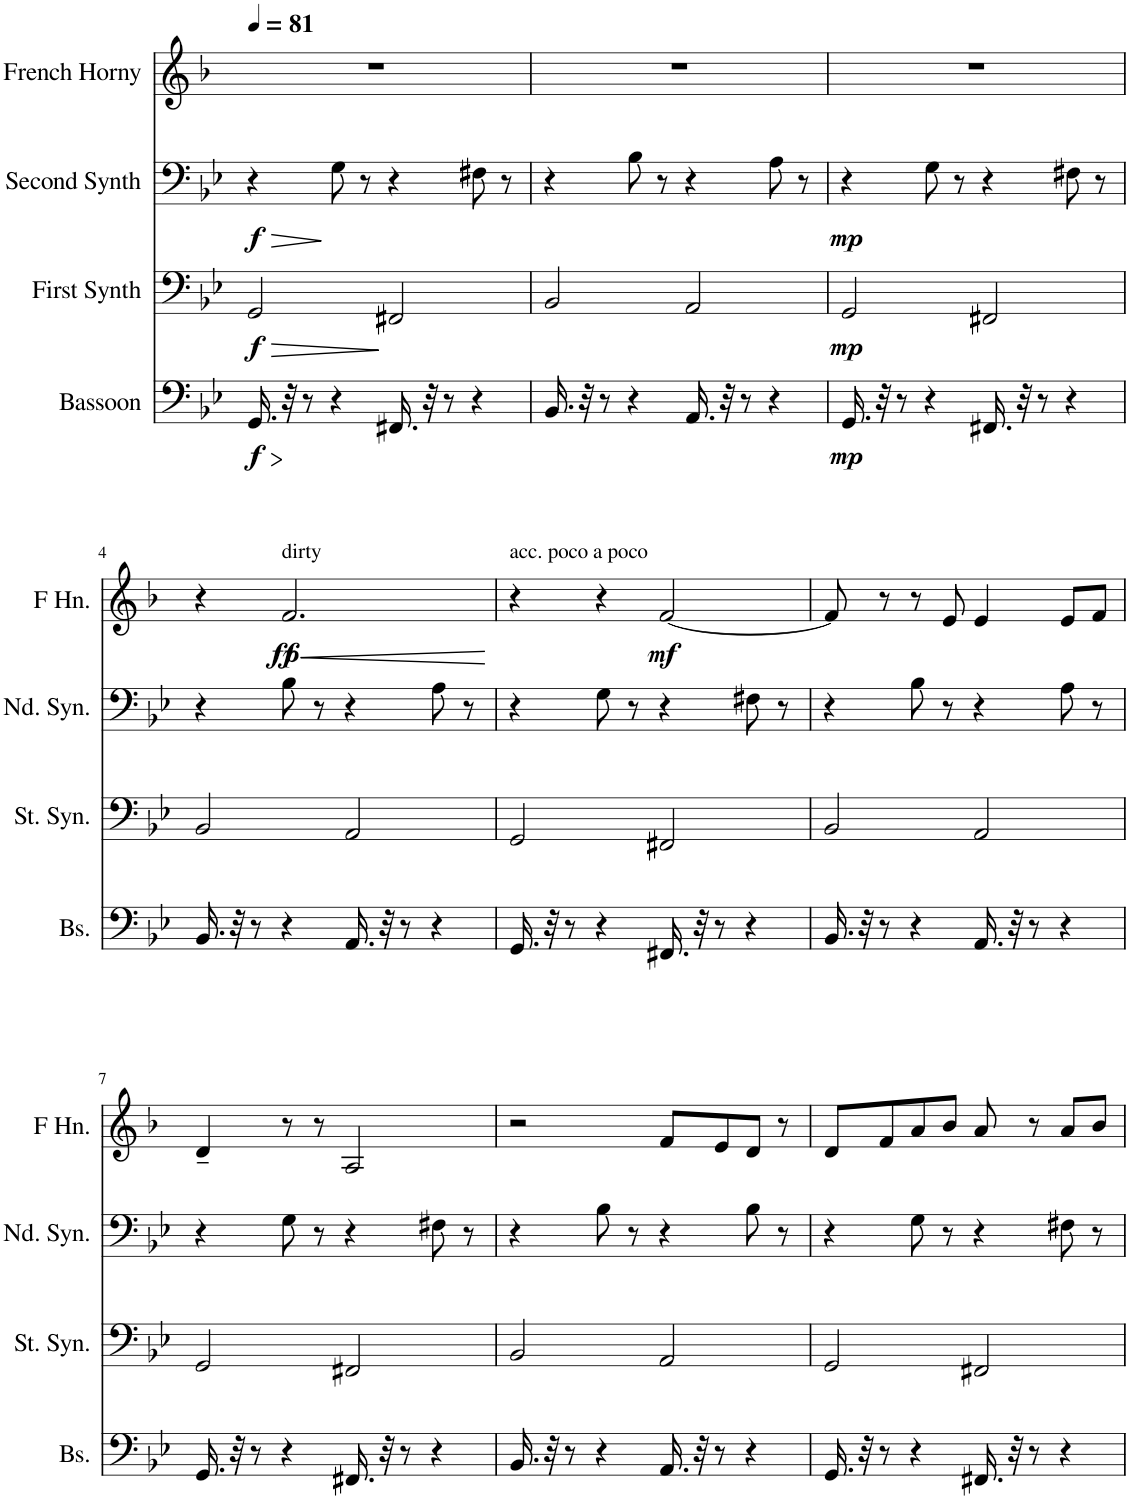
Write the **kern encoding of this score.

**kern	**dynam	**kern	**dynam	**kern	**dynam	**kern	**dynam
*part4	*part4	*part3	*part3	*part2	*part2	*part1	*part1
*staff4	*staff4	*staff3	*staff3	*staff2	*staff2	*staff1	*staff1
*I"Bassoon	*	*I"First Synth	*	*I"Second Synth	*	*I"French Horny	*
*I'Bs.	*	*I'St. Syn.	*	*	*	*I'F Hn.	*
*clefF4	*	*clefF4	*	*clefF4	*	*clefG2	*
*	*	*	*	*	*	*Trd4c7	*
*k[b-e-]	*	*k[b-e-]	*	*k[b-e-]	*	*k[b-]	*
=1	=1	=1	=1	=1	=1	=1	=1
!	!LO:HP:b	!	!LO:HP:b	!	!LO:HP:b	!	!
!	!LO:DY:n=1:b	!	!LO:DY:n=1:b	!	!LO:DY:n=1:b	!	!
16.GG/	> f	2GG/	> f	4r	> f	1r	.
32r	]	.	.	.	.	.	.
8r	.	.	.	.	.	.	.
4r	.	.	.	8G\	]	.	.
.	.	.	.	8r	.	.	.
16.FF#X/	.	2FF#X/	]	4r	.	.	.
32r	.	.	.	.	.	.	.
8r	.	.	.	.	.	.	.
4r	.	.	.	8F#X\	.	.	.
.	.	.	.	8r	.	.	.
=2	=2	=2	=2	=2	=2	=2	=2
16.BB-/	.	2BB-/	.	4r	.	1r	.
32r	.	.	.	.	.	.	.
8r	.	.	.	.	.	.	.
4r	.	.	.	8B-\	.	.	.
.	.	.	.	8r	.	.	.
16.AA/	.	2AA/	.	4r	.	.	.
32r	.	.	.	.	.	.	.
8r	.	.	.	.	.	.	.
4r	.	.	.	8A\	.	.	.
.	.	.	.	8r	.	.	.
=3	=3	=3	=3	=3	=3	=3	=3
!	!LO:DY:b	!	!LO:DY:b	!	!LO:DY:b	!	!
16.GG/	mp	2GG/	mp	4r	mp	1r	.
32r	.	.	.	.	.	.	.
8r	.	.	.	.	.	.	.
4r	.	.	.	8G\	.	.	.
.	.	.	.	8r	.	.	.
16.FF#X/	.	2FF#X/	.	4r	.	.	.
32r	.	.	.	.	.	.	.
8r	.	.	.	.	.	.	.
4r	.	.	.	8F#X\	.	.	.
.	.	.	.	8r	.	.	.
!!LO:LB:g=z
=4	=4	=4	=4	=4	=4	=4	=4
16.BB-/	.	2BB-/	.	4r	.	4r	.
32r	.	.	.	.	.	.	.
8r	.	.	.	.	.	.	.
!	!	!	!	!	!	!LO:TX:a:t=dirty	!
!	!	!	!	!	!	!	!LO:HP:b
!	!	!	!	!	!	!	!LO:DY:n=1:b
!	!	!	!	!	!	!	!LO:DY:n=2:b
4r	.	.	.	8B-\	.	2.f/	< p ff
.	.	.	.	8r	.	.	.
16.AA/	.	2AA/	.	4r	.	.	.
32r	.	.	.	.	.	.	.
8r	.	.	.	.	.	.	.
4r	.	.	.	8A\	.	.	.
.	.	.	.	8r	.	.	.
.	.	.	.	.	.	.	[
=5	=5	=5	=5	=5	=5	=5	=5
!	!	!	!	!	!	!LO:TX:a:t=acc. poco a poco	!
16.GG/	.	2GG/	.	4r	.	4r	.
32r	.	.	.	.	.	.	.
8r	.	.	.	.	.	.	.
4r	.	.	.	8G\	.	4r	.
.	.	.	.	8r	.	.	.
!	!	!	!	!	!	!	!LO:DY:b
16.FF#X/	.	2FF#X/	.	4r	.	[2f/	mf
32r	.	.	.	.	.	.	.
8r	.	.	.	.	.	.	.
4r	.	.	.	8F#X\	.	.	.
.	.	.	.	8r	.	.	.
=6	=6	=6	=6	=6	=6	=6	=6
16.BB-/	.	2BB-/	.	4r	.	8f/]	.
32r	.	.	.	.	.	.	.
8r	.	.	.	.	.	8r	.
4r	.	.	.	8B-\	.	8r	.
.	.	.	.	8r	.	8e/	.
16.AA/	.	2AA/	.	4r	.	4e/	.
32r	.	.	.	.	.	.	.
8r	.	.	.	.	.	.	.
4r	.	.	.	8A\	.	8e/L	.
.	.	.	.	8r	.	8f/J	.
!!LO:LB:g=z
=7	=7	=7	=7	=7	=7	=7	=7
16.GG/	.	2GG/	.	4r	.	4d~/	.
32r	.	.	.	.	.	.	.
8r	.	.	.	.	.	.	.
4r	.	.	.	8G\	.	8r	.
.	.	.	.	8r	.	8r	.
16.FF#X/	.	2FF#X/	.	4r	.	2A/	.
32r	.	.	.	.	.	.	.
8r	.	.	.	.	.	.	.
4r	.	.	.	8F#X\	.	.	.
.	.	.	.	8r	.	.	.
=8	=8	=8	=8	=8	=8	=8	=8
16.BB-/	.	2BB-/	.	4r	.	2r	.
32r	.	.	.	.	.	.	.
8r	.	.	.	.	.	.	.
4r	.	.	.	8B-\	.	.	.
.	.	.	.	8r	.	.	.
16.AA/	.	2AA/	.	4r	.	8f/L	.
32r	.	.	.	.	.	.	.
8r	.	.	.	.	.	8e/	.
4r	.	.	.	8B-\	.	8d/J	.
.	.	.	.	8r	.	8r	.
=9	=9	=9	=9	=9	=9	=9	=9
16.GG/	.	2GG/	.	4r	.	8d/L	.
32r	.	.	.	.	.	.	.
8r	.	.	.	.	.	8f/	.
4r	.	.	.	8G\	.	8a/	.
.	.	.	.	8r	.	8b-/J	.
16.FF#X/	.	2FF#X/	.	4r	.	8a/	.
32r	.	.	.	.	.	.	.
8r	.	.	.	.	.	8r	.
4r	.	.	.	8F#X\	.	8a/L	.
.	.	.	.	8r	.	8b-/J	.
=	=	=	=	=	=	=	=
*-	*-	*-	*-	*-	*-	*-	*-
